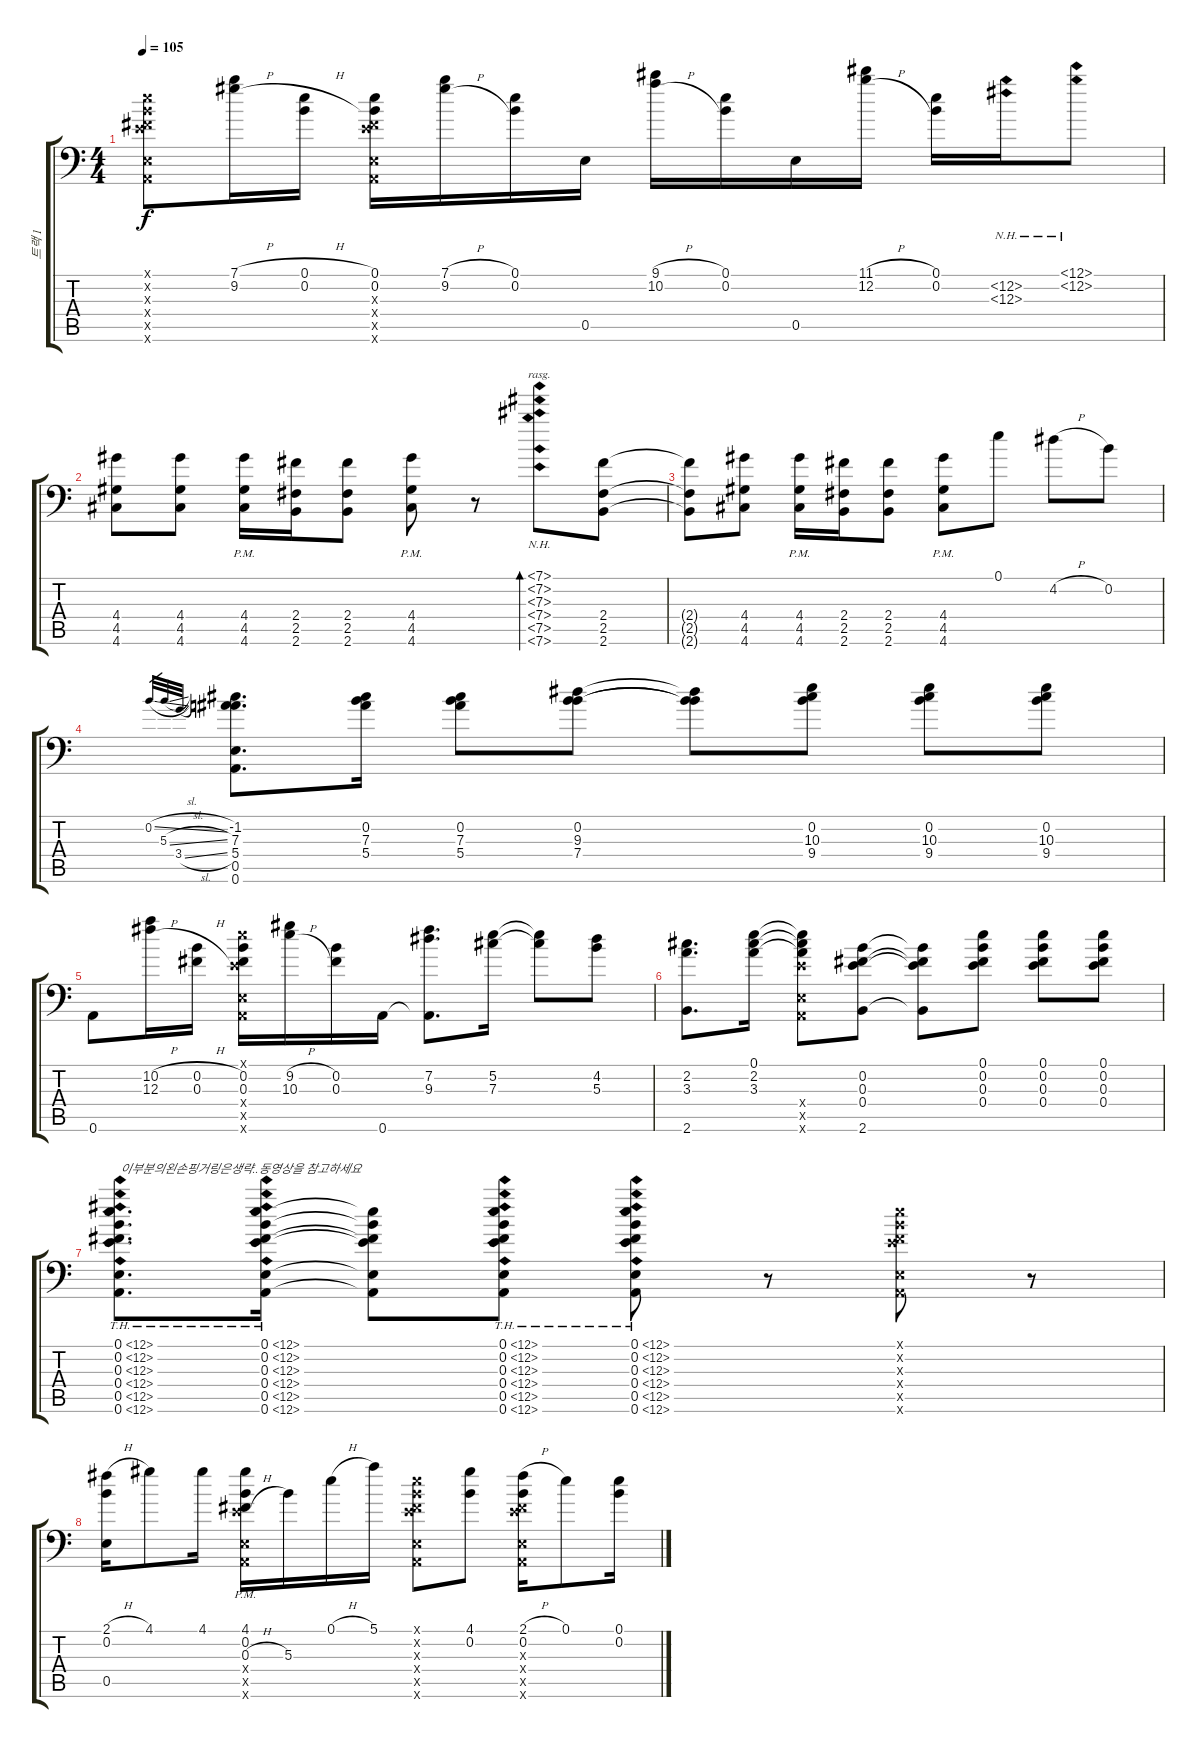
\track ("트랙 1" "트랙 1") {instrument acousticguitarnylon}
\staff {score tabs}
\tuning (E4 B3 Gb3 E3 E2 A1) {hide}
\ts (4 4)
\tempo 105
\clef f4
\ks c
(0.1{x} 0.2{x} 0.3{x} 0.4{x} 0.5{x} 0.6{x}).8{dy f} (7.1{h} 9.2{h}).16 (0.1{h} 0.2{h}).16 (0.1 0.2 0.3{x} 0.4{x} 0.5{x} 0.6{x}).16 (7.1{h} 9.2{h}).16 (0.1 0.2).16 0.5.16 (9.1{h} 10.2{h}).16 (0.1 0.2).16 0.5.16 (11.1{h} 12.2{h}).16 (0.1 0.2).16 (12.2{nh} 12.3{nh}).16 (12.1{nh} 12.2{nh}).8 |
(4.4 4.5 4.6).8 (4.4 4.5 4.6).8 (4.4 4.5 4.6{pm}).16 (2.4 2.5 2.6).16 (2.4 2.5 2.6).8 (4.4 4.5 4.6{pm}).8 r.8 (7.1{nh} 7.2{nh} 7.3{nh} 7.4{nh} 7.5{nh} 7.6{nh}).8{bd 480 rasg ii} (2.4 2.5 2.6).8 |
(2.4{t} 2.5{t} 2.6{t}).8 (4.4 4.5 4.6).8 (4.4 4.5 4.6{pm}).16 (2.4 2.5 2.6).16 (2.4 2.5 2.6).8 (4.4 4.5{pm} 4.6).8 0.1.8 4.2{h}.8 0.2.8 |
0.2{sl}.32{gr} 5.3{sl}.32{gr} 3.4{sl}.32{gr} (-1.2 7.3 5.4 0.5 0.6).8{d} (0.2 7.3 5.4).16 (0.2 7.3 5.4).8 (0.2 9.3 7.4).8 (0.2{t} 9.3{t} 7.4{t}).8 (0.2 10.3 9.4).8 (0.2 10.3 9.4).8 (0.2 10.3 9.4).8 |
0.6.8 (10.2{h} 12.3{h}).16 (0.2{h} 0.3{h}).16 (0.1{x} 0.2 0.3 0.4{x} 0.5{x} 0.6{x}).16 (9.2{h} 10.3{h}).16 (0.2 0.3).16 0.6.16 (7.2 9.3 0.6{t}).8{d} (5.2 7.3).16 (5.2{t} 7.3{t}).8 (4.2 5.3).8 |
(2.2 3.3 2.6).8{d} (0.1 2.2 3.3).16 (0.1{t} 2.2{t} 3.3{t} 0.4{x} 0.5{x} 0.6{x}).8 (0.2 0.3 0.4 2.6).8 (0.2{t} 0.3{t} 0.4{t} 2.6{t}).8 (0.1 0.2 0.3 0.4).8 (0.1 0.2 0.3 0.4).8 (0.1 0.2 0.3 0.4).8 |
(0.1{th 12} 0.2{th 12} 0.3{th 12} 0.4{th 12} 0.5{th 12} 0.6{th 12}).8{d txt "이부분의왼손핑거링은생략..동영상을 참고하세요"} (0.1{th 12} 0.2{th 12} 0.3{th 12} 0.4{th 12} 0.5{th 12} 0.6{th 12}).16 (0.1{t} 0.2{t} 0.3{t} 0.4{t} 0.5{t} 0.6{t}).8 (0.1{th 12} 0.2{th 12} 0.3{th 12} 0.4{th 12} 0.5{th 12} 0.6{th 12}).8 (0.1{th 12} 0.2{th 12} 0.3{th 12} 0.4{th 12} 0.5{th 12} 0.6{th 12}).8 r.8 (0.1{x} 0.2{x} 0.3{x} 0.4{x} 0.5{x} 0.6{x}).8 r.8 |
(2.1{h} 0.2 0.5).16 4.1.8 4.1.16 (4.1{pm} 0.2 0.3{h} 0.4{x} 0.5{x} 0.6{x}).16 5.3.16 0.1{h}.16 5.1.16 (0.1{x} 0.2{x} 0.3{x} 0.4{x} 0.5{x} 0.6{x}).8 (4.1 0.2).8 (2.1{h} 0.2 0.3{x} 0.4{x} 0.5{x} 0.6{x}).16 0.1.8 (0.1 0.2).16
